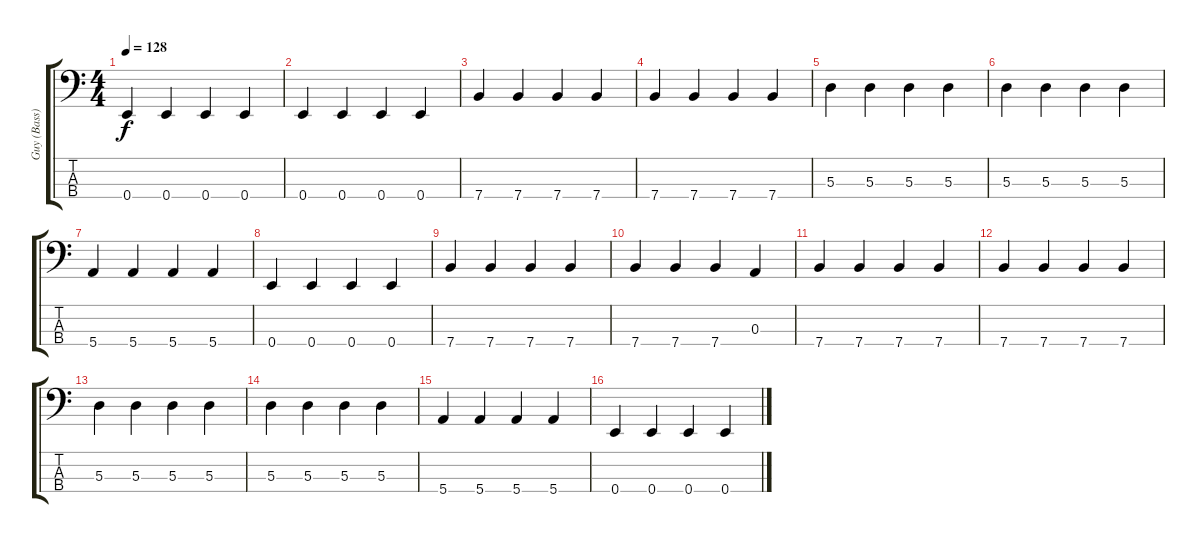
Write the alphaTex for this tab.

\track ("Guy (Bass)" "Guy (Bass)") {instrument acousticbass}
\staff {score tabs}
\tuning (G2 D2 A1 E1) {hide}
\ts (4 4)
\tempo 128
\clef f4
\ks c
0.4.4{dy f} 0.4.4 0.4.4 0.4.4 |
0.4.4 0.4.4 0.4.4 0.4.4 |
7.4.4 7.4.4 7.4.4 7.4.4 |
7.4.4 7.4.4 7.4.4 7.4.4 |
5.3.4 5.3.4 5.3.4 5.3.4 |
5.3.4 5.3.4 5.3.4 5.3.4 |
5.4.4 5.4.4 5.4.4 5.4.4 |
0.4.4 0.4.4 0.4.4 0.4.4 |
7.4.4 7.4.4 7.4.4 7.4.4 |
7.4.4 7.4.4 7.4.4 0.3.4 |
7.4.4 7.4.4 7.4.4 7.4.4 |
7.4.4 7.4.4 7.4.4 7.4.4 |
5.3.4 5.3.4 5.3.4 5.3.4 |
5.3.4 5.3.4 5.3.4 5.3.4 |
5.4.4 5.4.4 5.4.4 5.4.4 |
0.4.4 0.4.4 0.4.4 0.4.4
